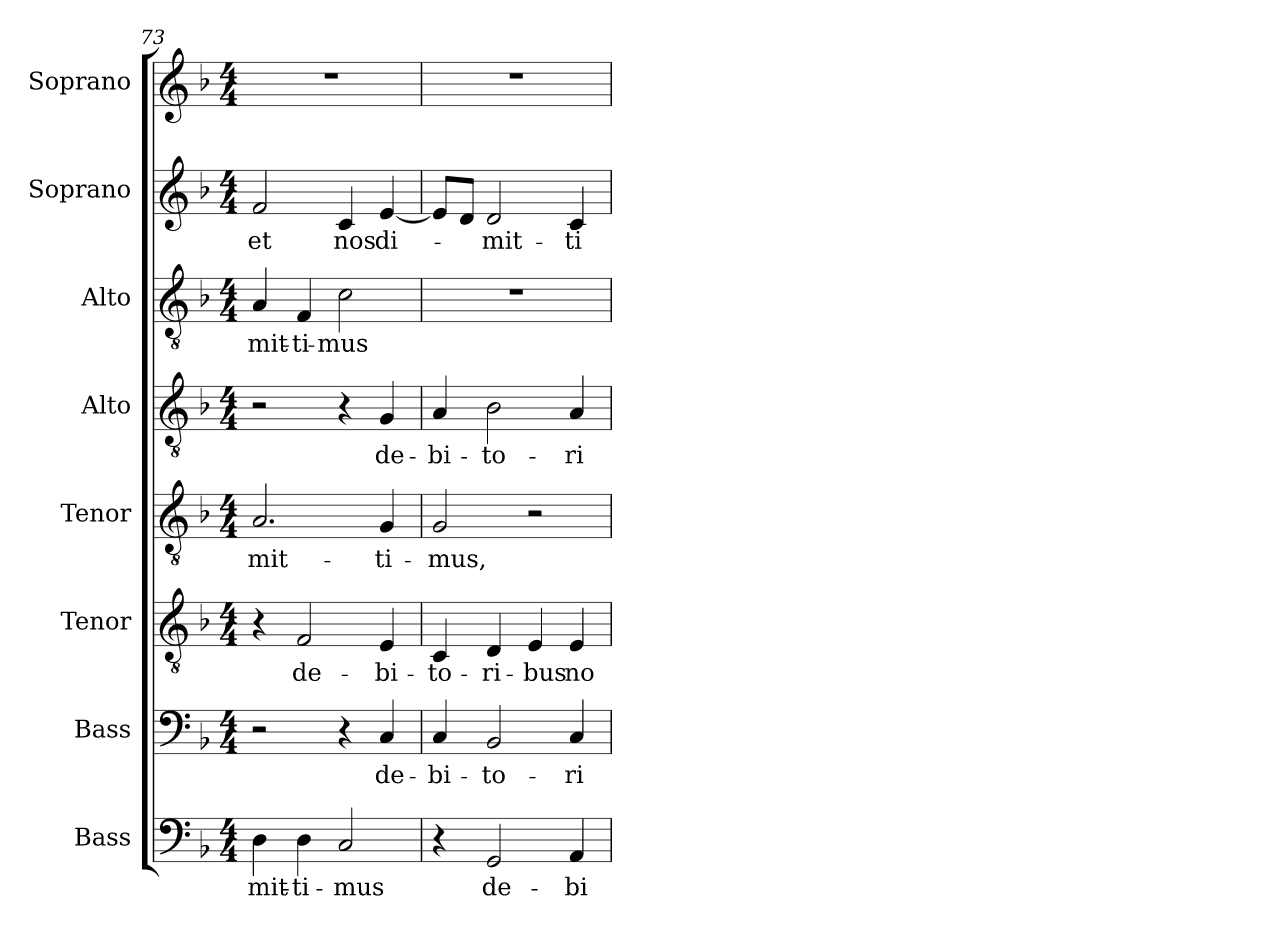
**kern	**text	**kern	**text	**kern	**text	**kern	**text	**kern	**text	**kern	**text	**kern	**text	**kern
*part8	*part8	*part7	*part7	*part6	*part6	*part5	*part5	*part4	*part4	*part3	*part3	*part2	*part2	*part1
*staff8	*staff8	*staff7	*staff7	*staff6	*staff6	*staff5	*staff5	*staff4	*staff4	*staff3	*staff3	*staff2	*staff2	*staff1
*I"Bass	*	*I"Bass	*	*I"Tenor	*	*I"Tenor	*	*I"Alto	*	*I"Alto	*	*I"Soprano	*	*I"Soprano
*I'B.	*	*I'B.	*	*I'T.	*	*I'T.	*	*I'A.	*	*I'A.	*	*I'S.	*	*I'S.
*clefF4	*	*clefF4	*	*clefGv2	*	*clefGv2	*	*clefGv2	*	*clefGv2	*	*clefG2	*	*clefG2
*	*	*	*	*ITrd7c12	*	*ITrd7c12	*	*ITrd7c12	*	*ITrd7c12	*	*	*	*
*k[b-]	*	*k[b-]	*	*k[b-]	*	*k[b-]	*	*k[b-]	*	*k[b-]	*	*k[b-]	*	*k[b-]
*F:	*	*F:	*	*F:	*	*F:	*	*F:	*	*F:	*	*F:	*	*F:
*M4/4	*	*M4/4	*	*M4/4	*	*M4/4	*	*M4/4	*	*M4/4	*	*M4/4	*	*M4/4
=73	=73	=73	=73	=73	=73	=73	=73	=73	=73	=73	=73	=73	=73	=73
!	!LO:LY:b:color=#000000	!	!	!	!	!	!	!	!	!	!	!	!	!
!	!	!	!	!	!	!	!LO:LY:b:color=#000000	!	!	!	!	!	!	!
!	!	!	!	!	!	!	!	!	!	!	!LO:LY:b:color=#000000	!	!	!
!	!	!	!	!	!	!	!	!	!	!	!	!	!LO:LY:b:color=#000000	!
4Di\	-mit-	2r	.	4r	.	2.AAi/	-mit-	2r	.	4AAi/	-mit-	2fi/	et	1r
!	!LO:LY:b:color=#000000	!	!	!	!	!	!	!	!	!	!	!	!	!
!	!	!	!	!	!LO:LY:b:color=#000000	!	!	!	!	!	!	!	!	!
!	!	!	!	!	!	!	!	!	!	!	!LO:LY:b:color=#000000	!	!	!
4Di\	-ti-	.	.	2FFi/	de-	.	.	.	.	4FFi/	-ti-	.	.	.
!	!LO:LY:b:color=#000000	!	!	!	!	!	!	!	!	!	!	!	!	!
!	!	!	!	!	!	!	!	!	!	!	!LO:LY:b:color=#000000	!	!	!
!	!	!	!	!	!	!	!	!	!	!	!	!	!LO:LY:b:color=#000000	!
2Ci/	-mus	4r	.	.	.	.	.	4r	.	2Ci\	-mus	4ci/	nos	.
!	!	!	!LO:LY:b:color=#000000	!	!	!	!	!	!	!	!	!	!	!
!	!	!	!	!	!LO:LY:b:color=#000000	!	!	!	!	!	!	!	!	!
!	!	!	!	!	!	!	!LO:LY:b:color=#000000	!	!	!	!	!	!	!
!	!	!	!	!	!	!	!	!	!LO:LY:b:color=#000000	!	!	!	!	!
!	!	!	!	!	!	!	!	!	!	!	!	!	!LO:LY:b:color=#000000	!
.	.	4Ci/	de-	4EEi/	-bi-	4GGi/	-ti-	4GGi/	de-	.	.	[4ei/	di-	.
=74	=74	=74	=74	=74	=74	=74	=74	=74	=74	=74	=74	=74	=74	=74
!	!	!	!LO:LY:b:color=#000000	!	!	!	!	!	!	!	!	!	!	!
!	!	!	!	!	!LO:LY:b:color=#000000	!	!	!	!	!	!	!	!	!
!	!	!	!	!	!	!	!LO:LY:b:color=#000000	!	!	!	!	!	!	!
!	!	!	!	!	!	!	!	!	!LO:LY:b:color=#000000	!	!	!	!	!
4r	.	4Ci/	-bi-	4CCi/	-to-	2GGi/	-mus,	4AAi/	-bi-	1r	.	8ei/L]	.	1r
.	.	.	.	.	.	.	.	.	.	.	.	8di/J	.	.
!	!LO:LY:b:color=#000000	!	!	!	!	!	!	!	!	!	!	!	!	!
!	!	!	!LO:LY:b:color=#000000	!	!	!	!	!	!	!	!	!	!	!
!	!	!	!	!	!LO:LY:b:color=#000000	!	!	!	!	!	!	!	!	!
!	!	!	!	!	!	!	!	!	!LO:LY:b:color=#000000	!	!	!	!	!
!	!	!	!	!	!	!	!	!	!	!	!	!	!LO:LY:b:color=#000000	!
2GGi/	de-	2BB-i/	-to-	4DDi/	-ri-	.	.	2BB-i\	-to-	.	.	2di/	-mit-	.
!	!	!	!	!	!LO:LY:b:color=#000000	!	!	!	!	!	!	!	!	!
.	.	.	.	4EEi/	-bus	2r	.	.	.	.	.	.	.	.
!	!LO:LY:b:color=#000000	!	!	!	!	!	!	!	!	!	!	!	!	!
!	!	!	!LO:LY:b:color=#000000	!	!	!	!	!	!	!	!	!	!	!
!	!	!	!	!	!LO:LY:b:color=#000000	!	!	!	!	!	!	!	!	!
!	!	!	!	!	!	!	!	!	!LO:LY:b:color=#000000	!	!	!	!	!
!	!	!	!	!	!	!	!	!	!	!	!	!	!LO:LY:b:color=#000000	!
4AAi/	-bi-	4Ci/	-ri-	4EEi/	no-	.	.	4AAi/	-ri-	.	.	4ci/	-ti-	.
=	=	=	=	=	=	=	=	=	=	=	=	=	=	=
*-	*-	*-	*-	*-	*-	*-	*-	*-	*-	*-	*-	*-	*-	*-
